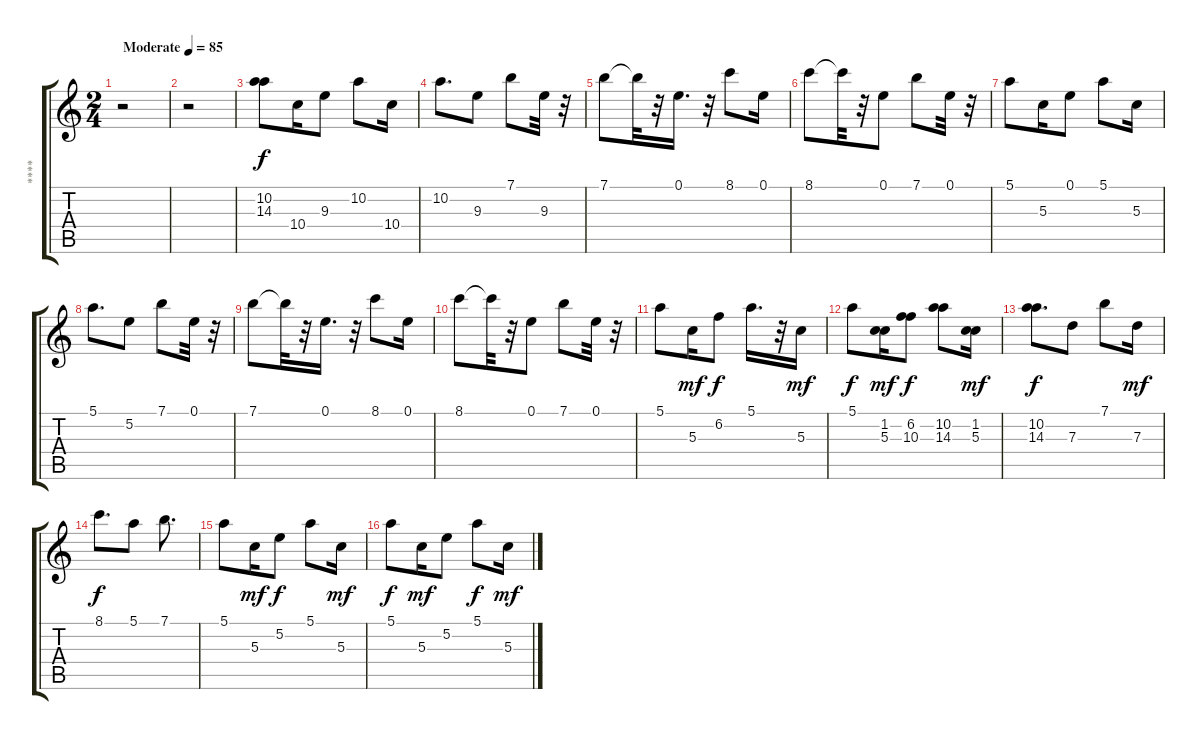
\track ("**** " "**** ") {instrument acousticguitarsteel}
\staff {score tabs}
\tuning (E4 B3 G3 D3 A2 E2) {hide}
\ts (2 4)
\tempo (85 "Moderate")
\clef g2
\ks c
r.2{dy f instrument acousticguitarsteel} |
r.2 |
(10.2 14.3).8{volume 12} 10.4.16 9.3.8 10.2.8 10.4.16 |
10.2.8{d} 9.3.8 7.1.8 9.3.32 r.32 |
7.1.8 7.1{t}.32 r.32 0.1.16{d} r.32 8.1.8 0.1.16 |
8.1.8 8.1{t}.32 r.32 0.1.8 7.1.8 0.1.32 r.32 |
5.1.8 5.3.16 0.1.8 5.1.8 5.3.16 |
5.1.8{d} 5.2.8 7.1.8 0.1.32 r.32 |
7.1.8 7.1{t}.32 r.32 0.1.16{d} r.32 8.1.8 0.1.16 |
8.1.8 8.1{t}.32 r.32 0.1.8 7.1.8 0.1.32 r.32 |
5.1.8 5.3.16{dy mf} 6.2.8{dy f} 5.1.16{d} r.32 5.3.16{dy mf} |
5.1.8{dy f} (1.2 5.3).16{dy mf} (6.2 10.3).8{dy f} (10.2 14.3).8 (1.2 5.3).16{dy mf} |
(10.2 14.3).8{d dy f} 7.3.8 7.1.8 7.3.16{dy mf} |
8.1.8{d dy f} 5.1.8 7.1.8{d} |
5.1.8 5.3.16{dy mf} 5.2.8{dy f} 5.1.8 5.3.16{dy mf} |
5.1.8{dy f} 5.3.16{dy mf} 5.2.8 5.1.8{dy f} 5.3.16{dy mf}
